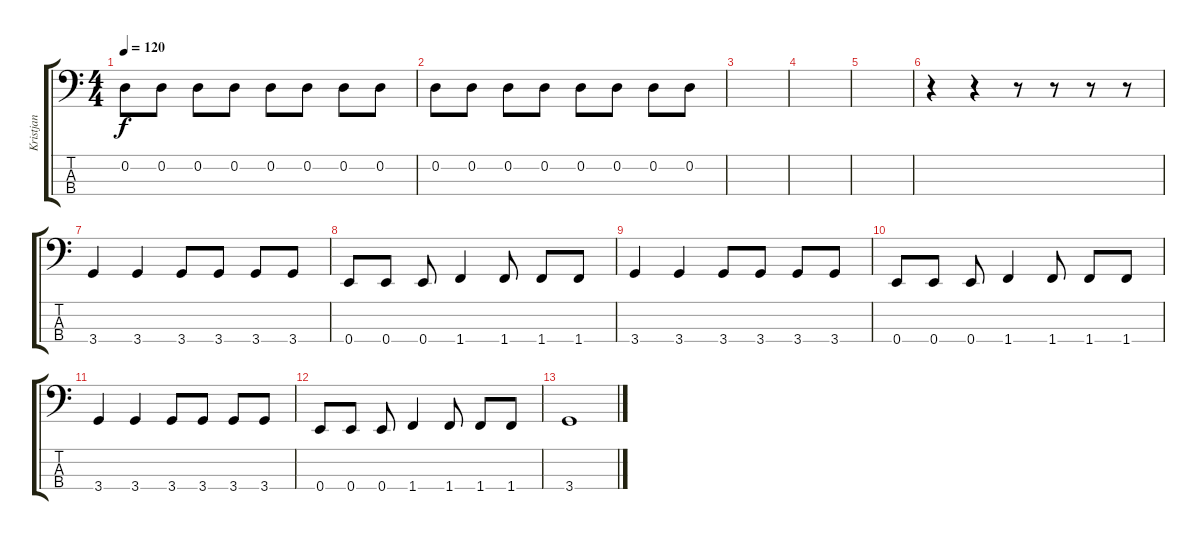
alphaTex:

\track ("Kristjan" "Kristjan") {instrument electricbassfinger}
\staff {score tabs}
\tuning (G2 D2 A1 E1) {hide}
\ts (4 4)
\tempo 120
\clef f4
\ks c
0.2.8{dy f} 0.2.8 0.2.8 0.2.8 0.2.8 0.2.8 0.2.8 0.2.8 |
0.2.8 0.2.8 0.2.8 0.2.8 0.2.8 0.2.8 0.2.8 0.2.8 |
|
|
|
r.4 r.4 r.8 r.8 r.8 r.8 |
3.4.4 3.4.4 3.4.8 3.4.8 3.4.8 3.4.8 |
0.4.8 0.4.8 0.4.8 1.4.4 1.4.8 1.4.8 1.4.8 |
3.4.4 3.4.4 3.4.8 3.4.8 3.4.8 3.4.8 |
0.4.8 0.4.8 0.4.8 1.4.4 1.4.8 1.4.8 1.4.8 |
3.4.4 3.4.4 3.4.8 3.4.8 3.4.8 3.4.8 |
0.4.8 0.4.8 0.4.8 1.4.4 1.4.8 1.4.8 1.4.8 |
3.4.1
